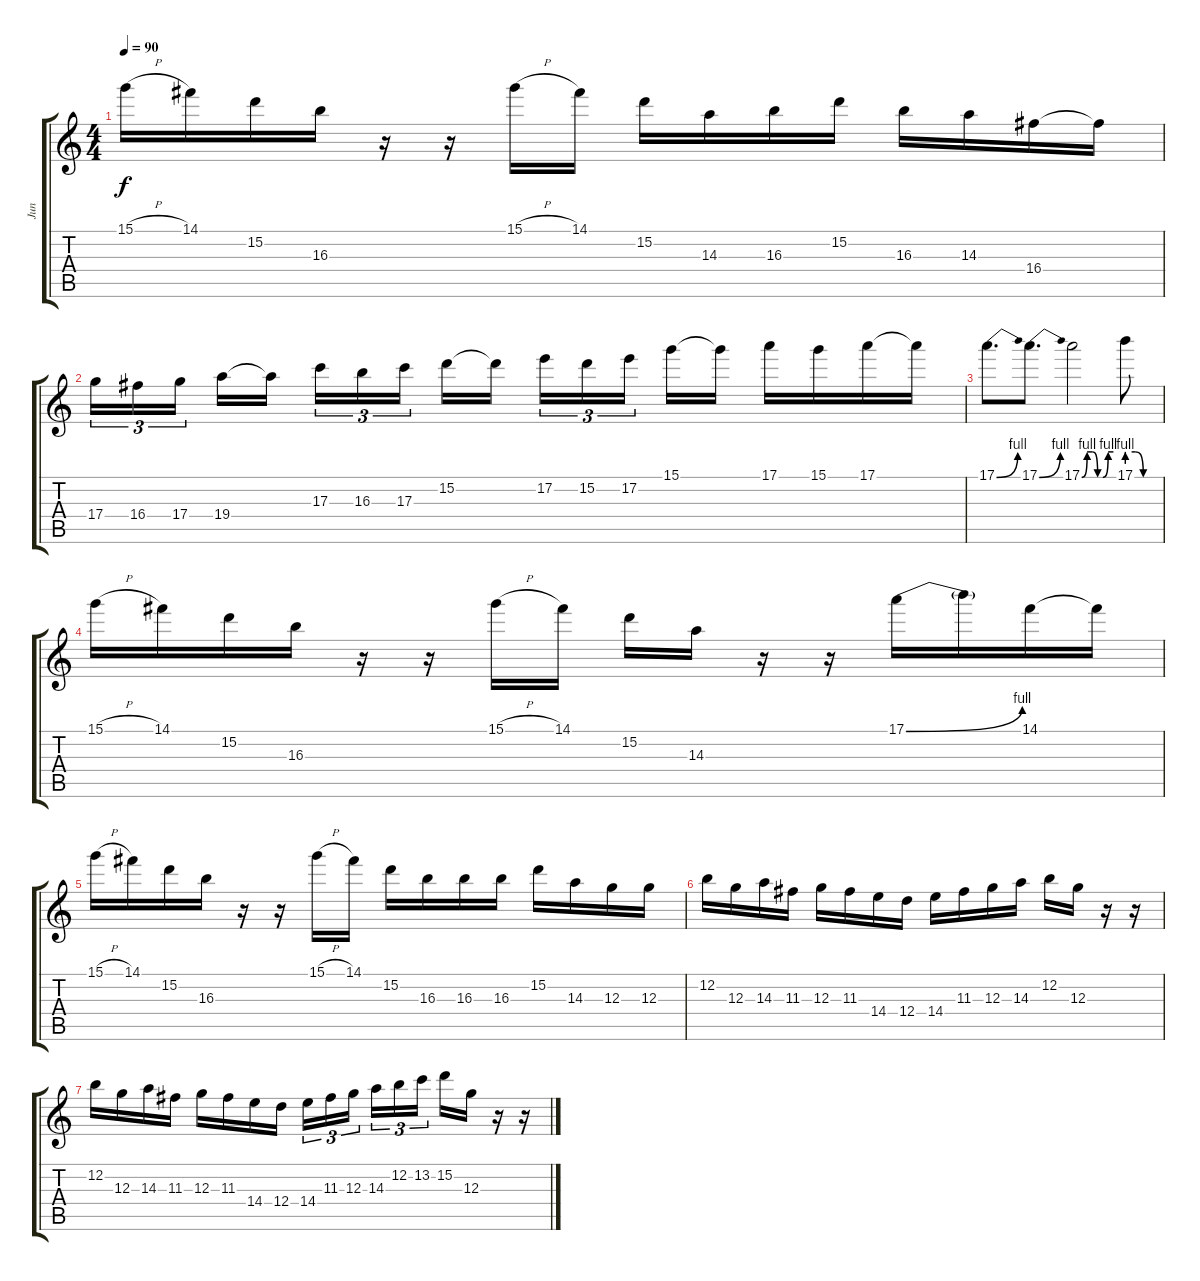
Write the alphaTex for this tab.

\track ("Jun" "Jun") {instrument distortionguitar}
\staff {score tabs}
\tuning (E4 B3 G3 D3 A2 E2) {hide}
\ts (4 4)
\tempo 90
\clef g2
\ks c
15.1{h}.16{dy f} 14.1.16 15.2.16 16.3.16 r.16 r.16 15.1{h}.16 14.1.16 15.2.16 14.3.16 16.3.16 15.2.16 16.3.16 14.3.16 16.4.16 16.4{t}.16 |
17.4.16{tu (3 2)} 16.4.16{tu (3 2)} 17.4.16{tu (3 2) beam splitsecondary} 19.4.16 19.4{t}.16 17.3.16{tu (3 2)} 16.3.16{tu (3 2)} 17.3.16{tu (3 2) beam splitsecondary} 15.2.16 15.2{t}.16 17.2.16{tu (3 2)} 15.2.16{tu (3 2)} 17.2.16{tu (3 2) beam splitsecondary} 15.1.16 15.1{t}.16 17.1.16 15.1.16 17.1.16 17.1{t}.16 |
17.1{be (bend 0 0 60 4)}.8{d} 17.1{be (bend 0 0 60 4)}.8{d} 17.1{be (custom 0 0 10 4 20 4 30 0 40 0 50 4 60 4)}.2 17.1{be (custom 0 4 15 4 30 0 60 0)}.8 |
15.1{h}.16{volume 0} 14.1.16 15.2.16 16.3.16 r.16 r.16 15.1{h}.16 14.1.16 15.2.16 14.3.16 r.16 r.16 17.1{be (bend 0 0 60 4)}.16 17.1{t}.16 14.1.16 14.1{t}.16 |
15.1{h}.16 14.1.16 15.2.16 16.3.16 r.16 r.16 15.1{h}.16 14.1.16 15.2.16 16.3.16 16.3.16 16.3.16 15.2.16 14.3.16 12.3.16 12.3.16 |
12.2.16 12.3.16 14.3.16 11.3.16 12.3.16 11.3.16 14.4.16 12.4.16 14.4.16 11.3.16 12.3.16 14.3.16 12.2.16 12.3.16 r.16 r.16 |
12.2.16 12.3.16 14.3.16 11.3.16 12.3.16 11.3.16 14.4.16 12.4.16 14.4.16{tu (3 2)} 11.3.16{tu (3 2)} 12.3.16{tu (3 2) beam splitsecondary} 14.3.16{tu (3 2)} 12.2.16{tu (3 2)} 13.2.16{tu (3 2)} 15.2.16 12.3.16 r.16 r.16
